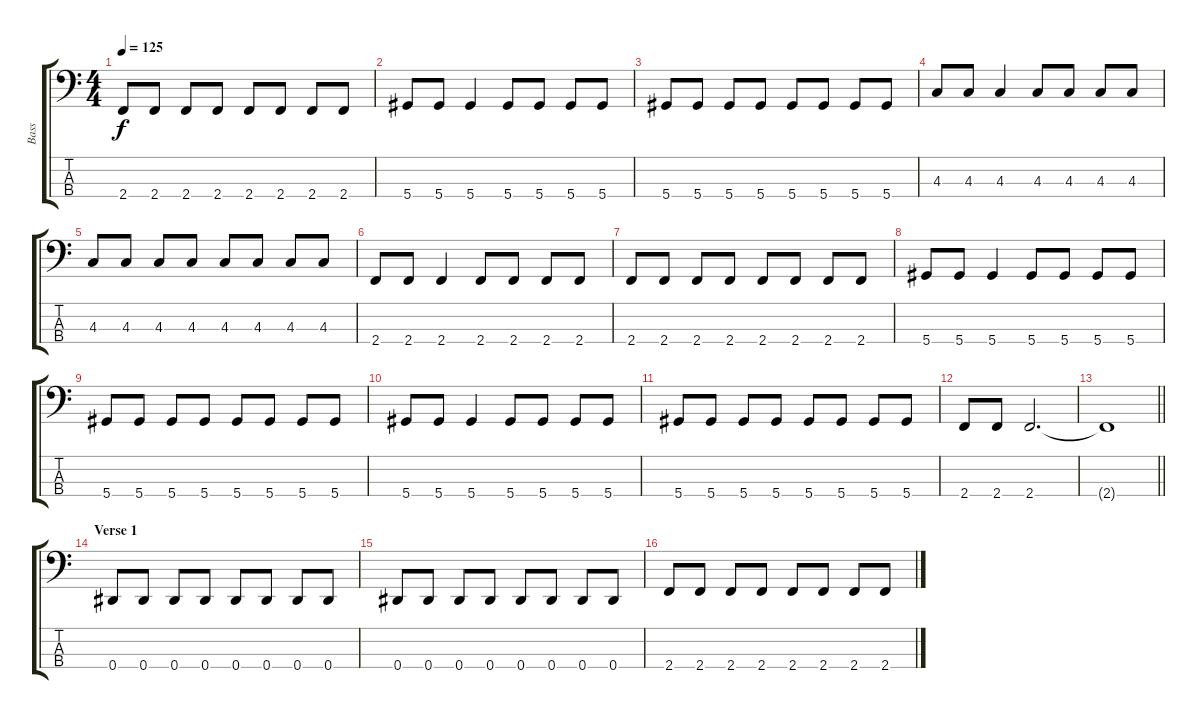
\track ("Bass" "Bass") {instrument electricbasspick}
\staff {score tabs}
\tuning (Gb2 Db2 Ab1 Eb1) {hide}
\ts (4 4)
\tempo 125
\clef f4
\ks c
2.4.8{dy f} 2.4.8 2.4.8 2.4.8 2.4.8 2.4.8 2.4.8 2.4.8 |
5.4.8 5.4.8 5.4.4 5.4.8 5.4.8 5.4.8 5.4.8 |
5.4.8 5.4.8 5.4.8 5.4.8 5.4.8 5.4.8 5.4.8 5.4.8 |
4.3.8 4.3.8 4.3.4 4.3.8 4.3.8 4.3.8 4.3.8 |
4.3.8 4.3.8 4.3.8 4.3.8 4.3.8 4.3.8 4.3.8 4.3.8 |
2.4.8 2.4.8 2.4.4 2.4.8 2.4.8 2.4.8 2.4.8 |
2.4.8 2.4.8 2.4.8 2.4.8 2.4.8 2.4.8 2.4.8 2.4.8 |
5.4.8 5.4.8 5.4.4 5.4.8 5.4.8 5.4.8 5.4.8 |
5.4.8 5.4.8 5.4.8 5.4.8 5.4.8 5.4.8 5.4.8 5.4.8 |
5.4.8 5.4.8 5.4.4 5.4.8 5.4.8 5.4.8 5.4.8 |
5.4.8 5.4.8 5.4.8 5.4.8 5.4.8 5.4.8 5.4.8 5.4.8 |
2.4.8 2.4.8 2.4.2{d} |
\barLineRight lightlight
2.4{t}.1 |
\section ("" "Verse 1")
0.4.8 0.4.8 0.4.8 0.4.8 0.4.8 0.4.8 0.4.8 0.4.8 |
0.4.8 0.4.8 0.4.8 0.4.8 0.4.8 0.4.8 0.4.8 0.4.8 |
2.4.8 2.4.8 2.4.8 2.4.8 2.4.8 2.4.8 2.4.8 2.4.8
